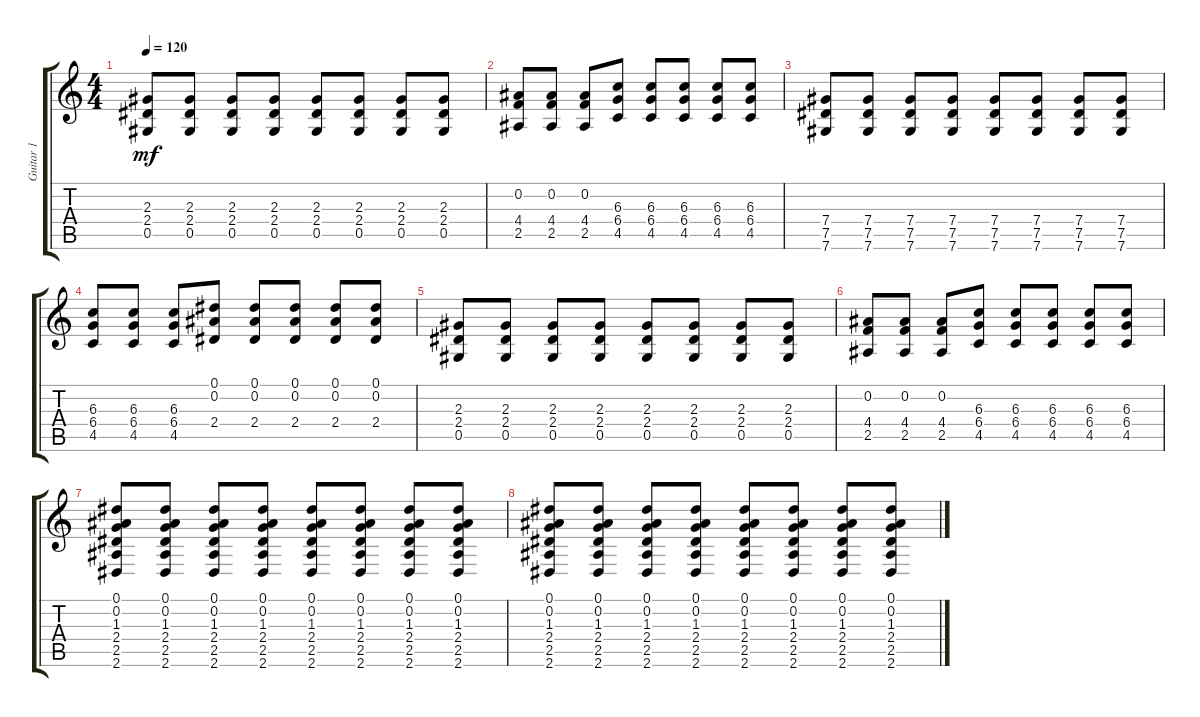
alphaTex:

\track ("Guitar 1" "Guitar 1") {instrument overdrivenguitar}
\staff {score tabs}
\tuning (Eb4 Bb3 Gb3 Db3 Ab2 Db2) {hide}
\ts (4 4)
\tempo 120
\clef g2
\ks c
(2.3 2.4 0.5).8{dy mf} (2.3 2.4 0.5).8 (2.3 2.4 0.5).8 (2.3 2.4 0.5).8 (2.3 2.4 0.5).8 (2.3 2.4 0.5).8 (2.3 2.4 0.5).8 (2.3 2.4 0.5).8 |
(0.2 4.4 2.5).8 (0.2 4.4 2.5).8 (0.2 4.4 2.5).8 (6.3 6.4 4.5).8 (6.3 6.4 4.5).8 (6.3 6.4 4.5).8 (6.3 6.4 4.5).8 (6.3 6.4 4.5).8 |
(7.4 7.5 7.6).8 (7.4 7.5 7.6).8 (7.4 7.5 7.6).8 (7.4 7.5 7.6).8 (7.4 7.5 7.6).8 (7.4 7.5 7.6).8 (7.4 7.5 7.6).8 (7.4 7.5 7.6).8 |
(6.3 6.4 4.5).8 (6.3 6.4 4.5).8 (6.3 6.4 4.5).8 (0.1 0.2 2.4).8 (0.1 0.2 2.4).8 (0.1 0.2 2.4).8 (0.1 0.2 2.4).8 (0.1 0.2 2.4).8 |
(2.3 2.4 0.5).8 (2.3 2.4 0.5).8 (2.3 2.4 0.5).8 (2.3 2.4 0.5).8 (2.3 2.4 0.5).8 (2.3 2.4 0.5).8 (2.3 2.4 0.5).8 (2.3 2.4 0.5).8 |
(0.2 4.4 2.5).8 (0.2 4.4 2.5).8 (0.2 4.4 2.5).8 (6.3 6.4 4.5).8 (6.3 6.4 4.5).8 (6.3 6.4 4.5).8 (6.3 6.4 4.5).8 (6.3 6.4 4.5).8 |
(0.1 0.2 1.3 2.4 2.5 2.6).8 (0.1 0.2 1.3 2.4 2.5 2.6).8 (0.1 0.2 1.3 2.4 2.5 2.6).8 (0.1 0.2 1.3 2.4 2.5 2.6).8 (0.1 0.2 1.3 2.4 2.5 2.6).8 (0.1 0.2 1.3 2.4 2.5 2.6).8 (0.1 0.2 1.3 2.4 2.5 2.6).8 (0.1 0.2 1.3 2.4 2.5 2.6).8 |
(0.1 0.2 1.3 2.4 2.5 2.6).8 (0.1 0.2 1.3 2.4 2.5 2.6).8 (0.1 0.2 1.3 2.4 2.5 2.6).8 (0.1 0.2 1.3 2.4 2.5 2.6).8 (0.1 0.2 1.3 2.4 2.5 2.6).8 (0.1 0.2 1.3 2.4 2.5 2.6).8 (0.1 0.2 1.3 2.4 2.5 2.6).8 (0.1 0.2 1.3 2.4 2.5 2.6).8
